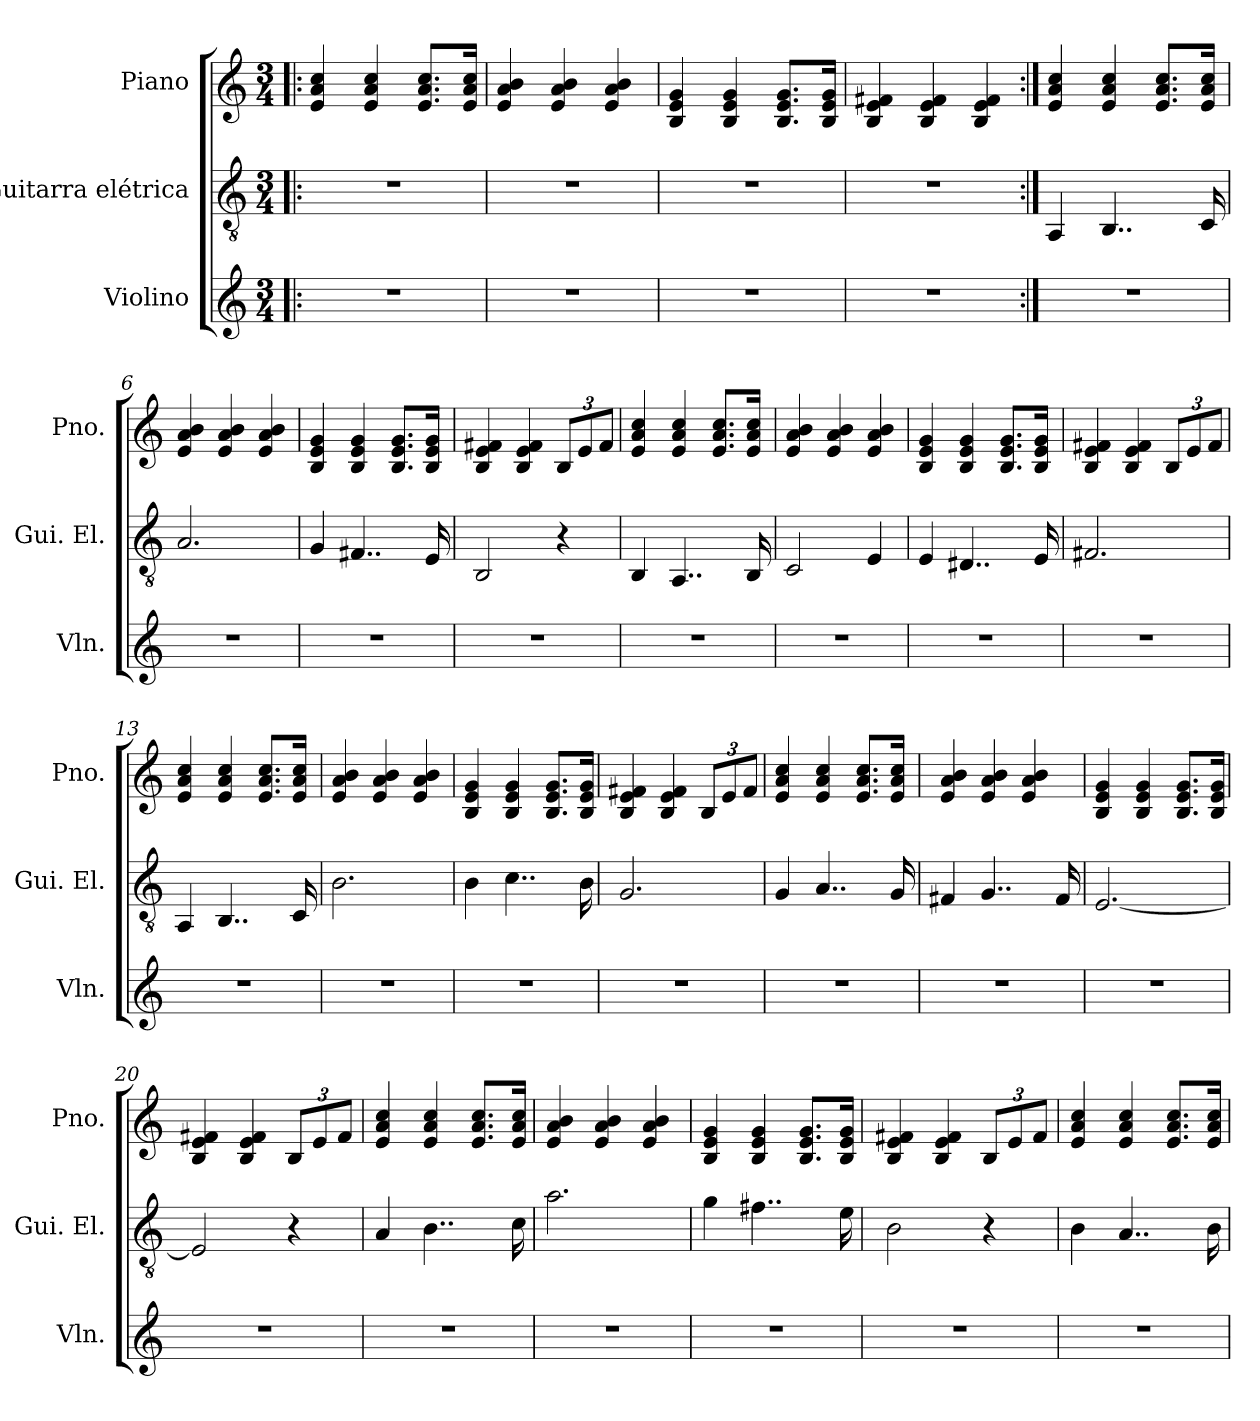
**kern	**kern	**kern
*part3	*part2	*part1
*staff3	*staff2	*staff1
*I"Violino	*I"Guitarra elétrica	*I"Piano
*I'Vln.	*I'Gui. El.	*I'Pno.
*clefG2	*clefGv2	*clefG2
*k[]	*k[]	*k[]
*M3/4	*M3/4	*M3/4
*MM85	*MM85	*MM85
=1!|:	=1!|:	=1!|:
2.r	2.r	4e/ 4a/ 4cc/
.	.	4e/ 4a/ 4cc/
.	.	8.e/ 8.a/ 8.cc/L
.	.	16e/ 16a/ 16cc/Jk
=2	=2	=2
2.r	2.r	4e/ 4a/ 4b/
.	.	4e/ 4a/ 4b/
.	.	4e/ 4a/ 4b/
=3	=3	=3
2.r	2.r	4B/ 4e/ 4g/
.	.	4B/ 4e/ 4g/
.	.	8.B/ 8.e/ 8.g/L
.	.	16B/ 16e/ 16g/Jk
=4	=4	=4
2.r	2.r	4B/ 4e/ 4f#X/
.	.	4B/ 4e/ 4f#/
.	.	4B/ 4e/ 4f#/
=5:|!	=5:|!	=5:|!
2.r	4AA/	4e/ 4a/ 4cc/
.	4..BB/	4e/ 4a/ 4cc/
.	.	8.e/ 8.a/ 8.cc/L
.	16C/	16e/ 16a/ 16cc/Jk
!!LO:LB:g=z
=6	=6	=6
2.r	2.A/	4e/ 4a/ 4b/
.	.	4e/ 4a/ 4b/
.	.	4e/ 4a/ 4b/
=7	=7	=7
2.r	4G/	4B/ 4e/ 4g/
.	4..F#X/	4B/ 4e/ 4g/
.	.	8.B/ 8.e/ 8.g/L
.	16E/	16B/ 16e/ 16g/Jk
=8	=8	=8
2.r	2BB/	4B/ 4e/ 4f#X/
.	.	4B/ 4e/ 4f#/
*	*	*Xbrackettup
.	4r	12B/L
.	.	12e/
.	.	12f#/J
=9	=9	=9
2.r	4BB/	4e/ 4a/ 4cc/
.	4..AA/	4e/ 4a/ 4cc/
.	.	8.e/ 8.a/ 8.cc/L
.	16BB/	16e/ 16a/ 16cc/Jk
=10	=10	=10
2.r	2C/	4e/ 4a/ 4b/
.	.	4e/ 4a/ 4b/
.	4E/	4e/ 4a/ 4b/
=11	=11	=11
2.r	4E/	4B/ 4e/ 4g/
.	4..D#X/	4B/ 4e/ 4g/
.	.	8.B/ 8.e/ 8.g/L
.	16E/	16B/ 16e/ 16g/Jk
!!LO:LB:g=z
=12	=12	=12
2.r	2.F#X/	4B/ 4e/ 4f#X/
.	.	4B/ 4e/ 4f#/
.	.	12B/L
.	.	12e/
.	.	12f#/J
=13	=13	=13
2.r	4AA/	4e/ 4a/ 4cc/
.	4..BB/	4e/ 4a/ 4cc/
.	.	8.e/ 8.a/ 8.cc/L
.	16C/	16e/ 16a/ 16cc/Jk
=14	=14	=14
2.r	2.B\	4e/ 4a/ 4b/
.	.	4e/ 4a/ 4b/
.	.	4e/ 4a/ 4b/
=15	=15	=15
2.r	4B\	4B/ 4e/ 4g/
.	4..c\	4B/ 4e/ 4g/
.	.	8.B/ 8.e/ 8.g/L
.	16B\	16B/ 16e/ 16g/Jk
=16	=16	=16
2.r	2.G/	4B/ 4e/ 4f#X/
.	.	4B/ 4e/ 4f#/
.	.	12B/L
.	.	12e/
.	.	12f#/J
=17	=17	=17
2.r	4G/	4e/ 4a/ 4cc/
.	4..A/	4e/ 4a/ 4cc/
.	.	8.e/ 8.a/ 8.cc/L
.	16G/	16e/ 16a/ 16cc/Jk
!!LO:LB:g=z
=18	=18	=18
2.r	4F#X/	4e/ 4a/ 4b/
.	4..G/	4e/ 4a/ 4b/
.	.	4e/ 4a/ 4b/
.	16F#/	.
=19	=19	=19
2.r	[2.E/	4B/ 4e/ 4g/
.	.	4B/ 4e/ 4g/
.	.	8.B/ 8.e/ 8.g/L
.	.	16B/ 16e/ 16g/Jk
=20	=20	=20
2.r	2E/]	4B/ 4e/ 4f#X/
.	.	4B/ 4e/ 4f#/
.	4r	12B/L
.	.	12e/
.	.	12f#/J
=21	=21	=21
2.r	4A/	4e/ 4a/ 4cc/
.	4..B\	4e/ 4a/ 4cc/
.	.	8.e/ 8.a/ 8.cc/L
.	16c\	16e/ 16a/ 16cc/Jk
=22	=22	=22
2.r	2.a\	4e/ 4a/ 4b/
.	.	4e/ 4a/ 4b/
.	.	4e/ 4a/ 4b/
=23	=23	=23
2.r	4g\	4B/ 4e/ 4g/
.	4..f#X\	4B/ 4e/ 4g/
.	.	8.B/ 8.e/ 8.g/L
.	16e\	16B/ 16e/ 16g/Jk
!!LO:PB:g=z
=24	=24	=24
2.r	2B\	4B/ 4e/ 4f#X/
.	.	4B/ 4e/ 4f#/
.	4r	12B/L
.	.	12e/
.	.	12f#/J
=25	=25	=25
2.r	4B\	4e/ 4a/ 4cc/
.	4..A/	4e/ 4a/ 4cc/
.	.	8.e/ 8.a/ 8.cc/L
.	16B\	16e/ 16a/ 16cc/Jk
=	=	=
*-	*-	*-
